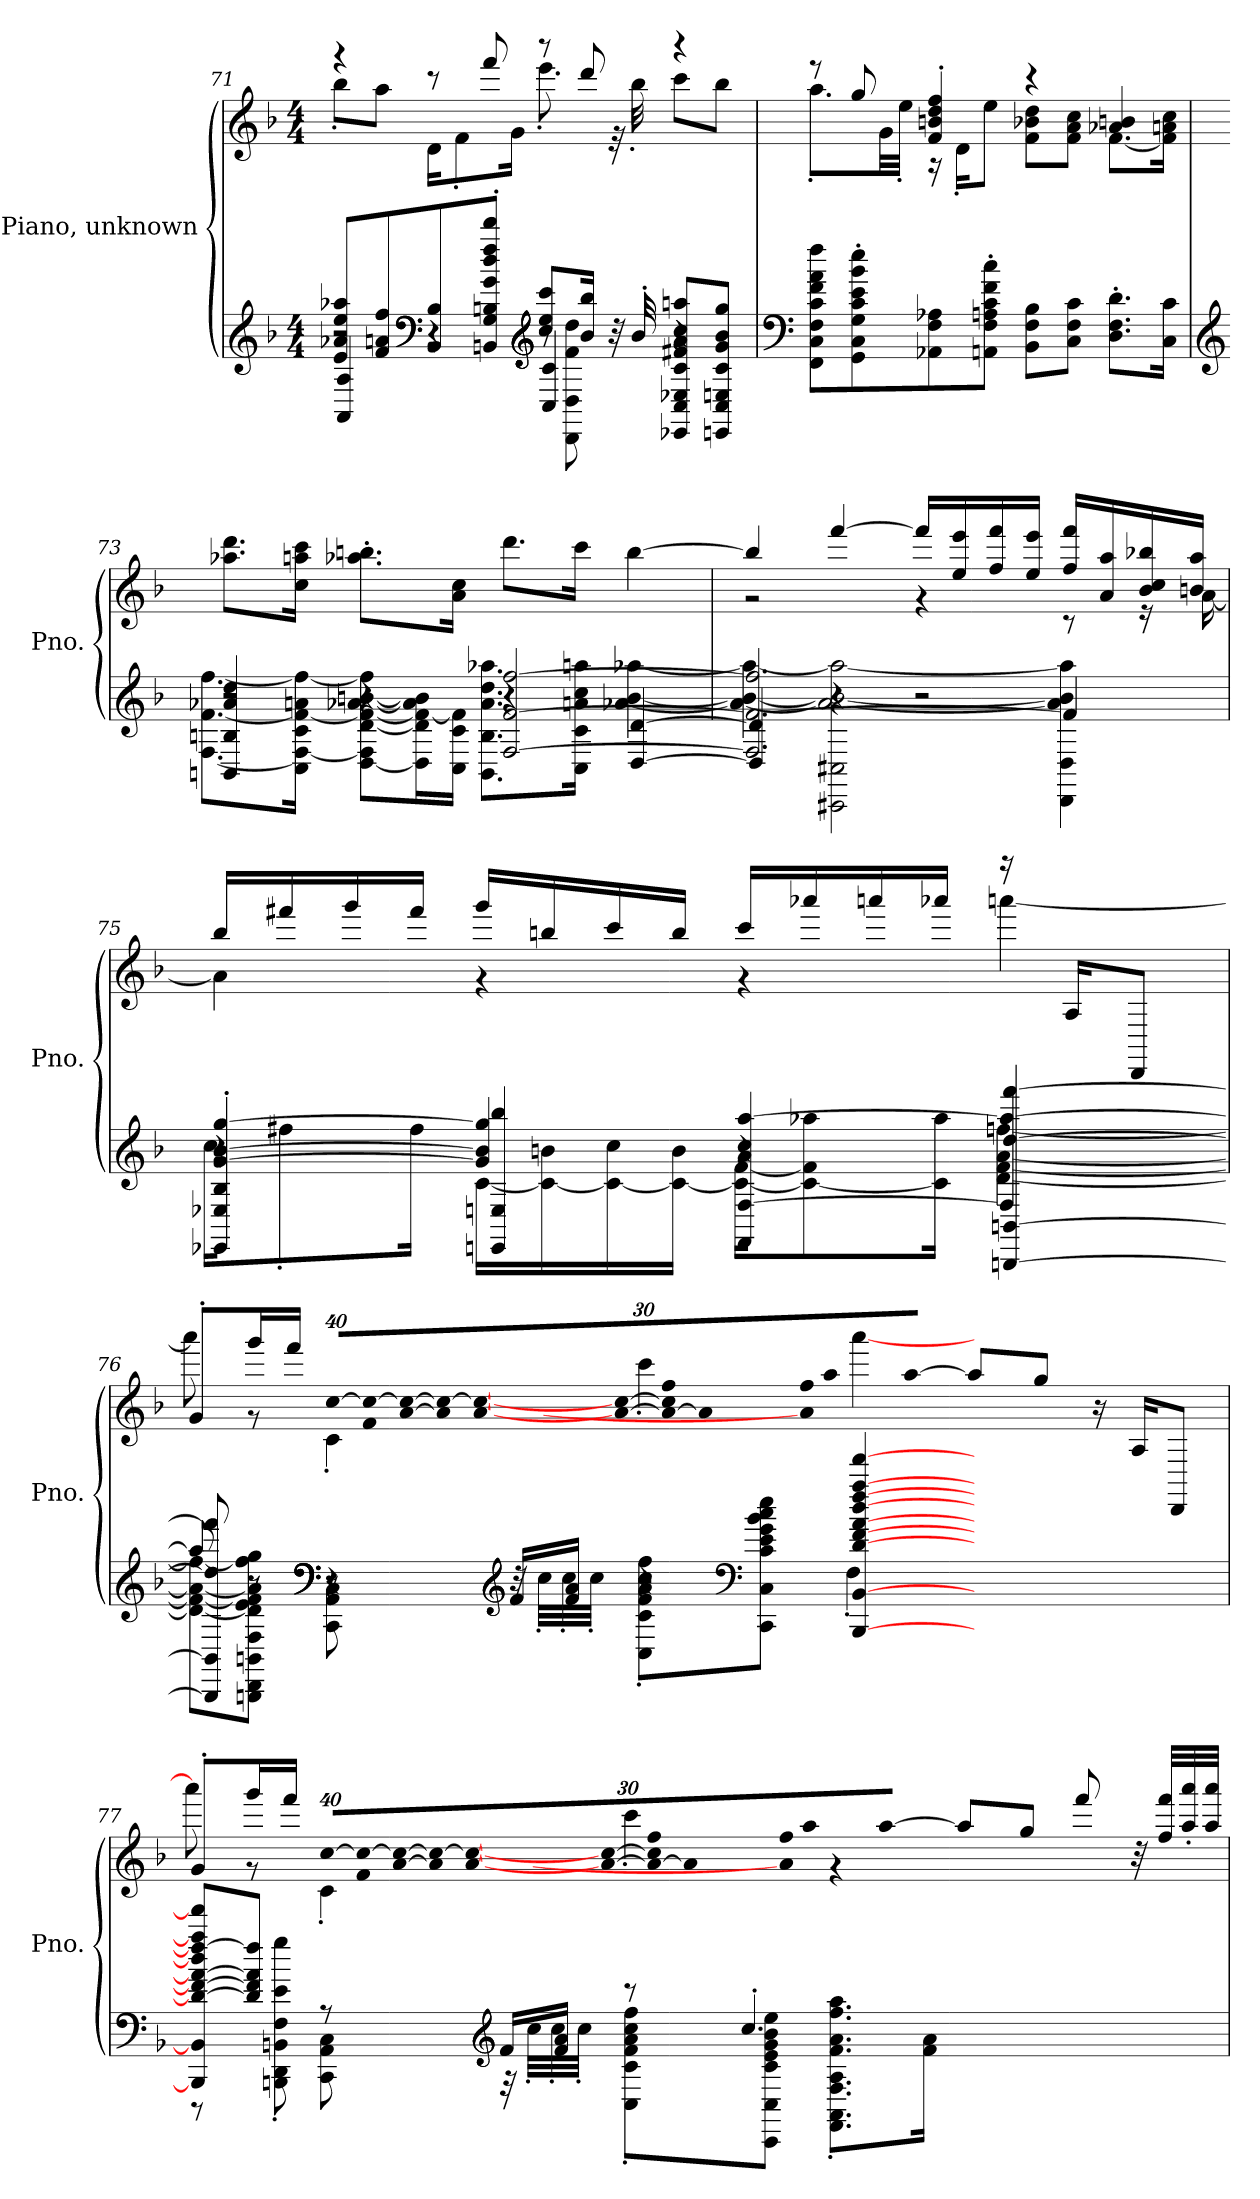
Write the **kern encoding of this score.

**kern	**kern
*part1	*part1
*staff2	*staff1
*I"Piano, unknown	*
*I'Pno.	*
*clefG2	*clefG2
*k[b-]	*k[b-]
*M4/4	*M4/4
=71	=71
*^	*^
*	*^	*	*
8e/ 8a-X/ 8ee/ 8aa-X/L	2r	4AA/ 4A/	4r	8bb-'\L
8f/ 8an/ 8ff/	.	.	.	8aa\J
*clefF4	*	*	*	*
8BB-/ 8B-/	.	4r	8r	16d\KL
.	.	.	.	8f'\
8BBn/' 8G/' 8Bn/' 8g/' 8dd/' 8ff/' 8ddd/'J	.	.	8fff/	.
.	.	.	.	16g\Jk
*clefG2	*	*	*	*
8cc/ 8ee/ 8ccc/L	8r	4C/ 4c/	8r	8.eee'\
16b-/ 16bb-/Jk	8DD\ 8D\ 8f\ 8dd\	.	8ddd/	.
32r	.	.	.	32r
32b-'/	.	.	.	32bb-'\
8EE-X/ 8C/ 8E-X/ 8c/ 8f#X/ 8a/ 8cc/ 8aan/L	4r	4r	4r	8ccc\L
8EEn/ 8C/ 8En/ 8c/ 8g/ 8b-/ 8gg/J	.	.	.	8bb-\J
*v	*v	*v	*	*
!!LO:LB:g=z	!!
=72	=72	=72
*clefF4	*	*
8FF\ 8C\ 8F\ 8c\ 8f\ 8a\ 8ff\L	8r	8.aa'\L
8GG\' 8C\' 8G\' 8c\' 8e\' 8b-\' 8ee\'	8gg/	.
.	.	32g\LL
.	.	32ee'\JJJ
8AA-X\ 8F\ 8A-X\	4f/' 4bn/' 4dd/' 4ff/'	16r
.	.	16d'\KL
8AAn\' 8F\' 8An\' 8c\' 8f\' 8cc\'J	.	8ee\J
8BB-\ 8F\ 8B-\L	4r	8f\ 8b-X\ 8dd\L
8C\ 8F\ 8c\J	.	8f\ 8a\ 8cc\J
8.D\' 8.F\' 8.d\'L	4a-X/ 4bn/	[8.f\L
16C\ 16c\Jk	.	16f\] 16an\ 16cc\Jk
*	*v	*v
=73	=73
*clefG2	*
*^	*
*	*^	*
4BBn/ 4Bn/ 4a-X/ 4dd/	[8.F\ [8.f\ [8.ff\L	2r	8.aa-X\ 8.ddd\L
.	16C\ 16F\_ 16c\ 16f\_ 16an\ 16ff\_Jk	.	16cc\ 16aan\ 16ccc\Jk
4r	[8D\ 8F\] [8d\ 8f\_ [8a-X\ [8bn\ 8ff\]L	.	8.aa-X\' 8.bbn\'L
.	16D\] 16d\] 16f\_ 16a-\] 16b\]L	.	.
.	16C\ 16c\ 16f\]JJ	.	16a\ 16cc\Jk
[2F/ [2f/ [2ff/	8.BB\ 8.B\ 8.a-\ 8.dd\ 8.aa-X\L	4r	8.ddd\L
.	16C\ 16c\ 16an\ 16cc\ 16aan\Jk	.	16ccc\Jk
.	[4a-X\ [4b\ [4aa-X\	[4D/ [4d/	[4bb\
!!LO:PB:g=z
=74	=74	=74	=74
*	*	*	*^
2.F/] 2.f/_ 2.ff/]	4a-\_ 4b\_ 4aa-\_	4D/] 4d/]	4bb/]	2r
.	2CC#X\ 2C#X\ 2a-\_ 2b\_ 2aa-\_	4r	[4fff/	.
.	.	2r	16fff/LL]	4r
.	.	.	16ee/ 16eee/	.
.	.	.	16ff/ 16fff/	.
.	.	.	16ee/ 16eee/JJ	.
4f/]	4DD\ 4D\ 4a-\] 4b\] 4aa-\]	.	16ff/ 16fff/LL	8r
.	.	.	16a/ 16aa/	.
.	.	.	16b-/ 16cc/ 16bb-X/	16r
.	.	.	16bn/ 16aa/JJ	[16a\
=75	=75	=75	=75	=75
4EE-X/' 4E-X/' 4B-/' [4g/' [4b-/' [4gg/'	16cc\KL	4r	16bb-/LL	4a\]
.	8ff#X'\	.	16fff#X/	.
.	.	.	16ggg/	.
.	16ff#\Jk	.	16fff#/JJ	.
4g/] 4b-/] 4gg/]	[16c\LL	4EEn/ 4En/ 4bb-/	16ggg/LL	4r
.	16c\_ 16bn\	.	16bbn/	.
.	16c\_ 16cc\	.	16ccc/	.
.	16c\_ 16b\JJ	.	16bb/JJ	.
4FF/ [4F/ 4a/ 4cc/ [4aa/	16c\_ [16f\KL	4r	16ccc/LL	4r
.	8c\_ 8f\] 8aa-X\	.	16aaa-X/	.
.	.	.	16aaan/	.
.	16c\] 16aa-\Jk	.	16aaa-X/JJ	.
4F/] 4aa/_	[4d\ [4f\ [4a\ [4ffn\	[4BBBn/ [4BBn/ [4dd/ [4fff/	16r	[4aaan\
.	.	.	16A/KL	.
.	.	.	8DD/J	.
!!LO:LB:g=z	!!
=76	=76	=76	=76	=76
8aa/]	8d\_ 8f\_ 8a\_ 8ff\_L	8BBB/] 8BB/] 8dd/] 8fff/]	8g'/L	8aaa\]
8r	8BBBn\ 8DD\ 8BBn\ 8F\ 8d\] 8e\ 8f\] 8a\] 8ff\] 8gg\J	8r	16ggg/L	8r
.	.	.	16fff/JJ	.
*clefF4	*	*	*	*
*	*	*	*Xbrackettup	*
!	!	!	!LO:N:vis=32	!
8r	8CC\ 8AA\ 8C\	4r	[640%23cc/LLL	4c'\
!	!	!	!LO:N:vis=64	!
.	.	.	960%17f/ 960%17cc/_L	.
!	!	!	!LO:N:vis=64	!
.	.	.	[960%17a/ 960%17cc/_	.
!	!	!	!LO:N:vis=64	!
.	.	.	960%17a/] 960%17cc/_	.
!	!	!	!LO:N:vis=64	!
.	.	.	[960%17a/ 960%17cc/_	.
.	.	.	1920ryy	.
!	!	!	!LO:N:vis=64	!
.	.	.	960%17a/_ 960%17cc/_	.
*clefG2	*	*	*	*
!	!	!	!LO:N:vis=64	!
16f/LL	32r	.	960%17a/_ 960%17cc/] 960%17ff/	.
!	!	!	!LO:N:vis=64	!
.	.	.	960%17a/_	.
.	32cc'\LLL	.	.	.
.	.	.	1920ryy	.
!	!	!	!LO:N:vis=64	!
.	.	.	960%17a/] 960%17ff/J	.
!	!	!	!LO:N:vis=32	!
.	.	.	640%23aa/	.
16f/ 16a/JJ	32cc'\	.	.	.
!	!	!	!LO:N:vis=32	!
.	.	.	[640%23aa/JJJ	.
.	32cc'\JJJ	.	.	.
4r	8C\' 8c\' 8f\' 8a\' 8cc\' 8ff\'L	2r	.	4ccc'\
.	.	.	8aa/L]	.
*clefF4	*	*	*	*
.	8CC\ 8C\ 8c\ 8e\ 8g\ 8b-\ 8cc\ 8ee\J	.	.	.
.	.	.	8gg/J	.
[4BBB/ [4BB/ [4d/ [4f/ [4a/ [4dd/ [4ff/ [4aa/ [4fff/	4F'\	.	.	[4aaa\
.	.	.	16r	.
.	.	.	16A/KL	.
.	.	.	8DD/J	.
1920ryy	1920ryy	1920ryy	.	1920ryy
*	*v	*v	*	*
!!LO:LB:g=z	!!
=77	=77	=77	=77
8BBB/] 8BB/] 8d/_ 8f/_ 8a/_ 8dd/] 8ff/_ 8aa/] 8fff/]L	8r	8g'/L	8aaa\]
8d/] 8f/] 8a/] 8ff/]J	8BBBn\' 8DD\' 8BBn\' 8F\' 8e\' 8gg\'	16ggg/L	8r
.	.	16fff/JJ	.
!	!	!LO:N:vis=32	!
8r	8CC\ 8AA\ 8C\	[640%23cc/LLL	4c'\
!	!	!LO:N:vis=64	!
.	.	960%17f/ 960%17cc/_L	.
!	!	!LO:N:vis=64	!
.	.	[960%17a/ 960%17cc/_	.
!	!	!LO:N:vis=64	!
.	.	960%17a/] 960%17cc/_	.
!	!	!LO:N:vis=64	!
.	.	[960%17a/ 960%17cc/_	.
.	.	1920ryy	.
!	!	!LO:N:vis=64	!
.	.	960%17a/_ 960%17cc/_	.
*clefG2	*	*	*
!	!	!LO:N:vis=64	!
16f/LL	32r	960%17a/_ 960%17cc/] 960%17ff/	.
!	!	!LO:N:vis=64	!
.	.	960%17a/_	.
.	32cc'\LLL	.	.
.	.	1920ryy	.
!	!	!LO:N:vis=64	!
.	.	960%17a/] 960%17ff/J	.
!	!	!LO:N:vis=32	!
.	.	640%23aa/	.
16f/ 16a/JJ	32cc'\	.	.
!	!	!LO:N:vis=32	!
.	.	[640%23aa/JJJ	.
.	32cc'\JJJ	.	.
8r	8C\' 8c\' 8f\' 8a\' 8cc\' 8ff\'L	.	4ccc'\
.	.	8aa/L]	.
4.cc'/	8CC\ 8C\ 8c\ 8e\ 8g\ 8b-\ 8ee\J	.	.
.	.	8gg/J	.
.	8.FF\' 8.AA\' 8.F\' 8.A\' 8.f\' 8.a\' 8.ff\' 8.aa\'L	.	4r
.	.	8fff/	.
.	.	32r	.
.	.	32ff/ 32fff/LLL	.
.	16f\ 16a\Jk	.	.
.	.	32aa/' 32aaa/'	.
.	.	32aa/ 32aaa/JJJ	.
1920ryy	1920ryy	.	1920ryy
*v	*v	*	*
*	*v	*v
=	=
*-	*-
